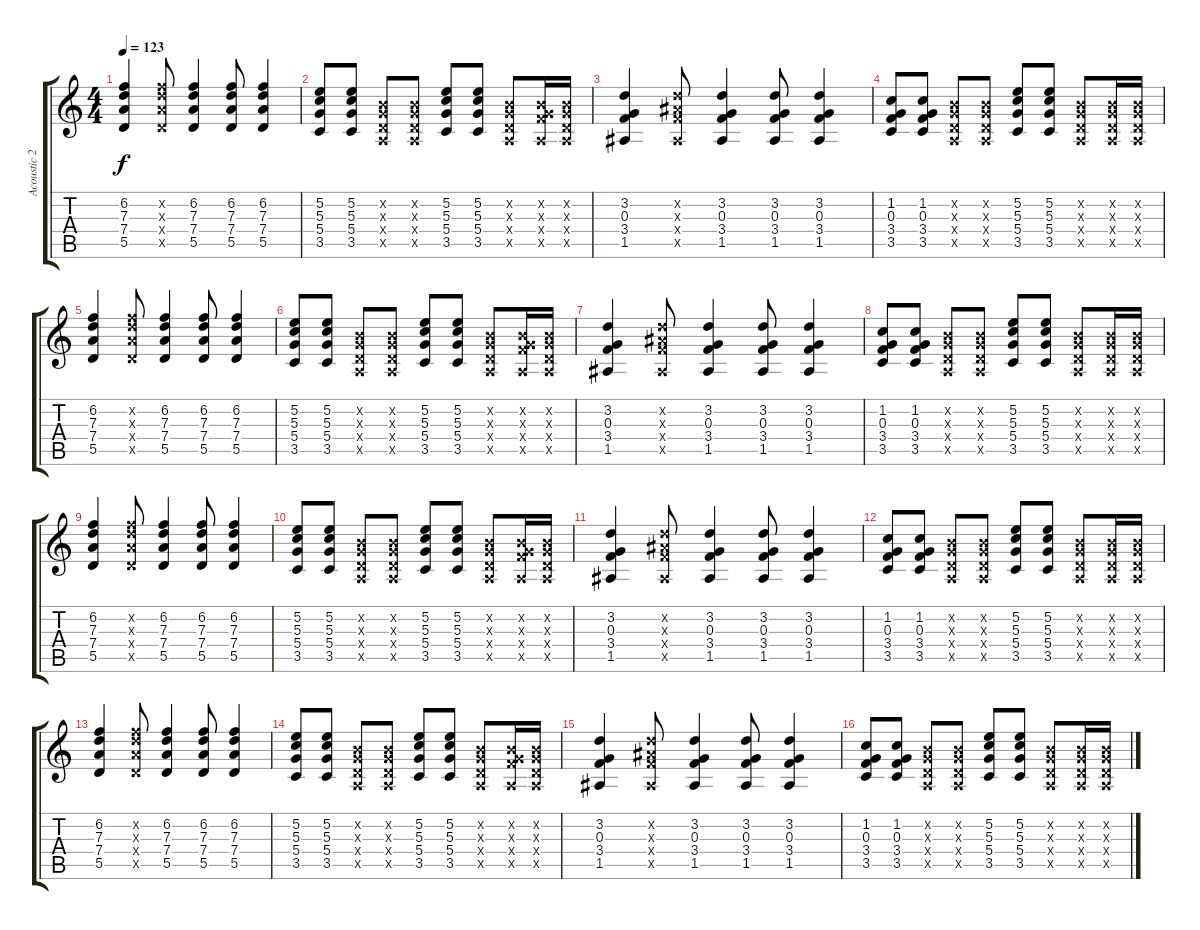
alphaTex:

\track ("Acoustic 2" "Acoustic 2") {instrument acousticguitarsteel}
\staff {score tabs}
\tuning (E4 B3 G3 D3 A2 D2) {hide}
\ts (4 4)
\tempo 123
\clef g2
\ks c
(6.2 7.3 7.4 5.5).4{dy f} (6.2{x} 7.3{x} 7.4{x} 5.5{x}).8 (6.2 7.3 7.4 5.5).4 (6.2 7.3 7.4 5.5).8 (6.2 7.3 7.4 5.5).4 |
(5.2 5.3 5.4 3.5).8 (5.2 5.3 5.4 3.5).8 (0.2{x} 0.3{x} 0.4{x} 0.5{x}).8 (0.2{x} 0.3{x} 0.4{x} 0.5{x}).8 (5.2 5.3 5.4 3.5).8 (5.2 5.3 5.4 3.5).8 (0.2{x} 0.3{x} 0.4{x} 0.5{x}).8 (0.2{x} 0.3{x} 3.4{x} 0.5{x}).16 (0.2{x} 0.3{x} 0.4{x} 0.5{x}).16 |
(3.2 0.3 3.4 1.5).4 (3.2{x} 3.3{x} 3.4{x} 1.5{x}).8 (3.2 0.3 3.4 1.5).4 (3.2 0.3 3.4 1.5).8 (3.2 0.3 3.4 1.5).4 |
(1.2 0.3 3.4 3.5).8 (1.2 0.3 3.4 3.5).8 (0.2{x} 0.3{x} 0.4{x} 0.5{x}).8 (0.2{x} 0.3{x} 0.4{x} 0.5{x}).8 (5.2 5.3 5.4 3.5).8 (5.2 5.3 5.4 3.5).8 (0.2{x} 0.3{x} 0.4{x} 0.5{x}).8 (0.2{x} 0.3{x} 0.4{x} 0.5{x}).16 (0.2{x} 0.3{x} 0.4{x} 0.5{x}).16 |
(6.2 7.3 7.4 5.5).4 (6.2{x} 7.3{x} 7.4{x} 5.5{x}).8 (6.2 7.3 7.4 5.5).4 (6.2 7.3 7.4 5.5).8 (6.2 7.3 7.4 5.5).4 |
(5.2 5.3 5.4 3.5).8 (5.2 5.3 5.4 3.5).8 (0.2{x} 0.3{x} 0.4{x} 0.5{x}).8 (0.2{x} 0.3{x} 0.4{x} 0.5{x}).8 (5.2 5.3 5.4 3.5).8 (5.2 5.3 5.4 3.5).8 (0.2{x} 0.3{x} 0.4{x} 0.5{x}).8 (0.2{x} 0.3{x} 3.4{x} 0.5{x}).16 (0.2{x} 0.3{x} 0.4{x} 0.5{x}).16 |
(3.2 0.3 3.4 1.5).4 (3.2{x} 3.3{x} 3.4{x} 1.5{x}).8 (3.2 0.3 3.4 1.5).4 (3.2 0.3 3.4 1.5).8 (3.2 0.3 3.4 1.5).4 |
(1.2 0.3 3.4 3.5).8 (1.2 0.3 3.4 3.5).8 (0.2{x} 0.3{x} 0.4{x} 0.5{x}).8 (0.2{x} 0.3{x} 0.4{x} 0.5{x}).8 (5.2 5.3 5.4 3.5).8 (5.2 5.3 5.4 3.5).8 (0.2{x} 0.3{x} 0.4{x} 0.5{x}).8 (0.2{x} 0.3{x} 0.4{x} 0.5{x}).16 (0.2{x} 0.3{x} 0.4{x} 0.5{x}).16 |
(6.2 7.3 7.4 5.5).4 (6.2{x} 7.3{x} 7.4{x} 5.5{x}).8 (6.2 7.3 7.4 5.5).4 (6.2 7.3 7.4 5.5).8 (6.2 7.3 7.4 5.5).4 |
(5.2 5.3 5.4 3.5).8 (5.2 5.3 5.4 3.5).8 (0.2{x} 0.3{x} 0.4{x} 0.5{x}).8 (0.2{x} 0.3{x} 0.4{x} 0.5{x}).8 (5.2 5.3 5.4 3.5).8 (5.2 5.3 5.4 3.5).8 (0.2{x} 0.3{x} 0.4{x} 0.5{x}).8 (0.2{x} 0.3{x} 3.4{x} 0.5{x}).16 (0.2{x} 0.3{x} 0.4{x} 0.5{x}).16 |
(3.2 0.3 3.4 1.5).4 (3.2{x} 3.3{x} 3.4{x} 1.5{x}).8 (3.2 0.3 3.4 1.5).4 (3.2 0.3 3.4 1.5).8 (3.2 0.3 3.4 1.5).4 |
(1.2 0.3 3.4 3.5).8 (1.2 0.3 3.4 3.5).8 (0.2{x} 0.3{x} 0.4{x} 0.5{x}).8 (0.2{x} 0.3{x} 0.4{x} 0.5{x}).8 (5.2 5.3 5.4 3.5).8 (5.2 5.3 5.4 3.5).8 (0.2{x} 0.3{x} 0.4{x} 0.5{x}).8 (0.2{x} 0.3{x} 0.4{x} 0.5{x}).16 (0.2{x} 0.3{x} 0.4{x} 0.5{x}).16 |
(6.2 7.3 7.4 5.5).4 (6.2{x} 7.3{x} 7.4{x} 5.5{x}).8 (6.2 7.3 7.4 5.5).4 (6.2 7.3 7.4 5.5).8 (6.2 7.3 7.4 5.5).4 |
(5.2 5.3 5.4 3.5).8 (5.2 5.3 5.4 3.5).8 (0.2{x} 0.3{x} 0.4{x} 0.5{x}).8 (0.2{x} 0.3{x} 0.4{x} 0.5{x}).8 (5.2 5.3 5.4 3.5).8 (5.2 5.3 5.4 3.5).8 (0.2{x} 0.3{x} 0.4{x} 0.5{x}).8 (0.2{x} 0.3{x} 3.4{x} 0.5{x}).16 (0.2{x} 0.3{x} 0.4{x} 0.5{x}).16 |
(3.2 0.3 3.4 1.5).4 (3.2{x} 3.3{x} 3.4{x} 1.5{x}).8 (3.2 0.3 3.4 1.5).4 (3.2 0.3 3.4 1.5).8 (3.2 0.3 3.4 1.5).4 |
(1.2 0.3 3.4 3.5).8 (1.2 0.3 3.4 3.5).8 (0.2{x} 0.3{x} 0.4{x} 0.5{x}).8 (0.2{x} 0.3{x} 0.4{x} 0.5{x}).8 (5.2 5.3 5.4 3.5).8 (5.2 5.3 5.4 3.5).8 (0.2{x} 0.3{x} 0.4{x} 0.5{x}).8 (0.2{x} 0.3{x} 0.4{x} 0.5{x}).16 (0.2{x} 0.3{x} 0.4{x} 0.5{x}).16
